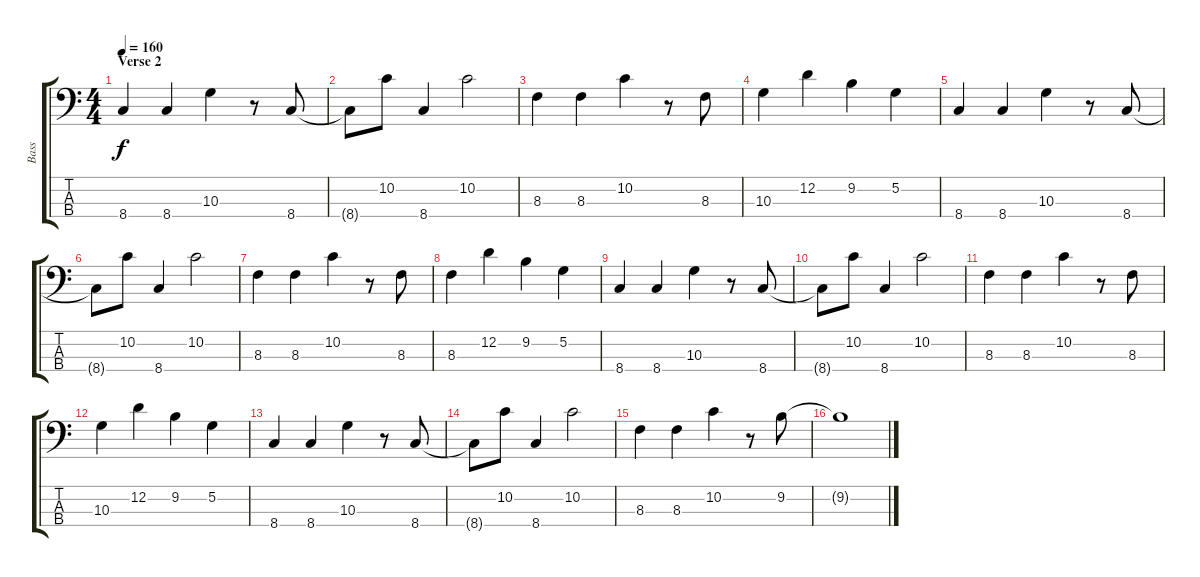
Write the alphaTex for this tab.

\track ("Bass" "Bass") {instrument electricbasspick}
\staff {score tabs}
\tuning (G2 D2 A1 E1) {hide}
\ts (4 4)
\section ("" "Verse 2")
\tempo 160
\clef f4
\ks c
8.4.4{dy f} 8.4.4 10.3.4 r.8 8.4.8 |
8.4{t}.8 10.2.8 8.4.4 10.2.2 |
8.3.4 8.3.4 10.2.4 r.8 8.3.8 |
10.3.4 12.2.4 9.2.4 5.2.4 |
8.4.4 8.4.4 10.3.4 r.8 8.4.8 |
8.4{t}.8 10.2.8 8.4.4 10.2.2 |
8.3.4 8.3.4 10.2.4 r.8 8.3.8 |
8.3.4 12.2.4 9.2.4 5.2.4 |
8.4.4 8.4.4 10.3.4 r.8 8.4.8 |
8.4{t}.8 10.2.8 8.4.4 10.2.2 |
8.3.4 8.3.4 10.2.4 r.8 8.3.8 |
10.3.4 12.2.4 9.2.4 5.2.4 |
8.4.4 8.4.4 10.3.4 r.8 8.4.8 |
8.4{t}.8 10.2.8 8.4.4 10.2.2 |
8.3.4 8.3.4 10.2.4 r.8 9.2.8 |
9.2{t}.1
